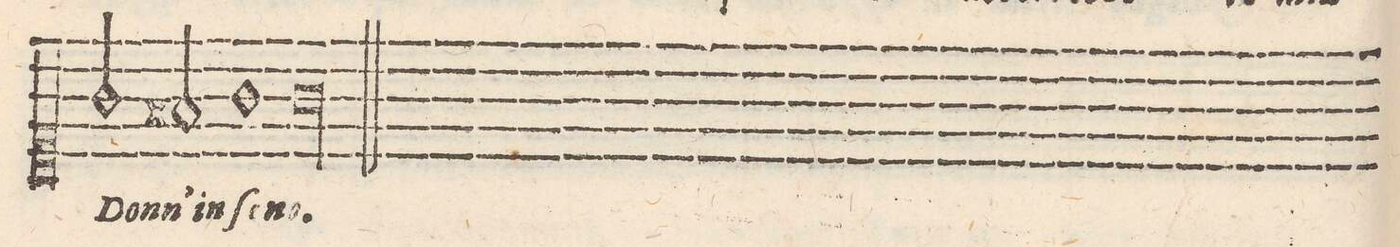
**kern	**text
*I"CANTO	*
*clefC1	*
*k[]	*
*met(c)	*
*M4/4	*
2g\	Donn'
2f#X/	in
=62-	=62-
1g	ſe-
=63-	=63-
0.g	-no.
=64-	=64-
=65-	=65-
=-	=-
*-	*-
